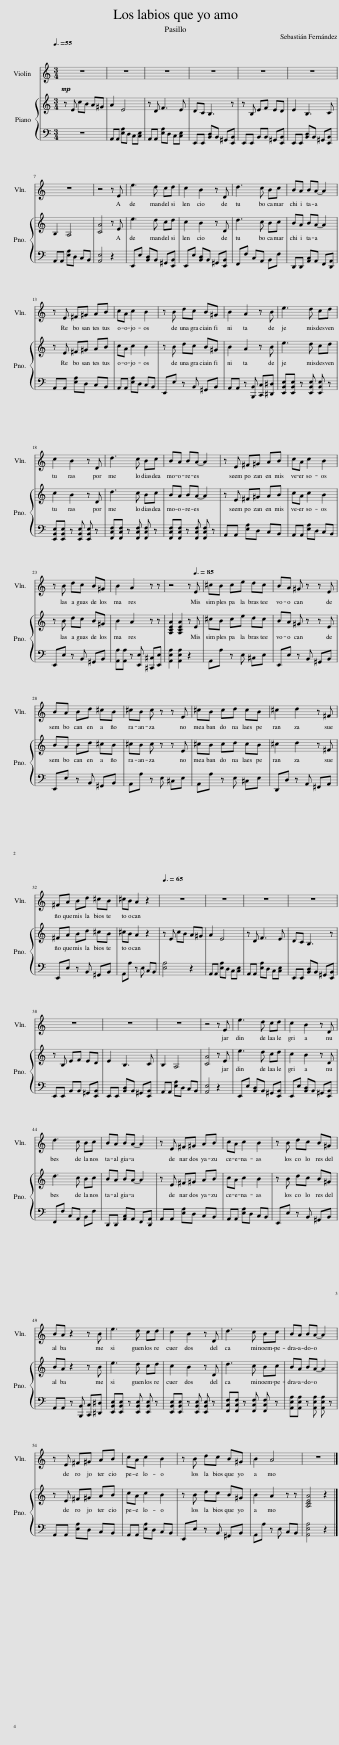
X:1
%%score 1 { 2 | 3 }
L:1/8
Q:3/8=55
M:3/4
I:linebreak $
K:C
V:1 treble
V:2 treble
V:3 bass
V:1
!mp! z6 | z6 | z6 | z6 | z6 | %5
 z6 |$ z6 | z4 z E | e3 d cd | c2 B2 z D | %10
 d3 c Bc | BA BA- A2 |$ z E ^F^G AB | cA c2 B2 | z B dc B^G | %15
 B2 A2 z B | e3 d cd |$ c2 B2 z D | d3 c Bc | BA BA- A2 | %20
 z E ^F^G AB | cA c2 B2 |$ z B dc B^G | B2 A2 z z | z4 z[Q:3/8=85] E | %25
 ^cB ce dc | BA ^G z z E |$ BA Bd ^cB | ^cB c z z E | ^cB cd cB | %30
 ^c2 d2 z ^F |$ ^FA Bd ^cB | ^cB A2 z2 |[Q:3/8=65] z6 | z6 | %35
 z6 | z6 |$ z6 | z6 | z6 | %40
 z4 z E | e3 d cd | c2 B2 z D |$ d3 c Bc | BA BA- A2 | %45
 z E ^F^G AB | cA c2 B2 | z B dc B^G |$ BA z2 z B | e3 d cd | %50
 c2 B2 z D | d3 c Bc | BA BA- A2 |$ z E ^F^G AB | cA c2 B2 | %55
 z B dc B^G | B2 A4 | z6 |] %58
V:2
 z E cB A^G | A2 E4 | z D F3 E | DC B,3 z | z B, EF ED | %5
 E2 B,3 C |$ B,2 A,4 | [CA]4 z E | e3 d cd | c2 B2 z D | %10
 d3 c Bc | BA BA- A2 |$ z E ^F^G AB | cA c2 B2 | z B dc B^G | %15
 B2 A2 z B | e3 d cd |$ c2 B2 z D | d3 c Bc | BA BA- A2 | %20
 z E ^F^G AB | cA c2 B2 |$ z B dc B^G | B2 A2 z z | [A,CEA]2 [A,CEA]2 z E | %25
 ^cB ce dc | BA ^G z z E |$ BA Bd ^cB | ^cB c z z E | ^cB cd cB | %30
 ^c2 d2 z ^F |$ ^FA Bd ^cB | ^cB A2 z2 | z E cB A^G | A2 E4 | %35
 z D F3 E | DC B,3 z |$ z B, EF ED | E2 B,3 C | B,2 A,4 | %40
 [CA]4 z E | e3 d cd | c2 B2 z D |$ d3 c Bc | BA BA- A2 | %45
 z E ^F^G AB | cA c2 B2 | z B dc B^G |$ BA z2 z B | e3 d cd | %50
 c2 B2 z D | d3 c Bc | BA BA- A2 |$ z E ^F^G AB | cA c2 B2 | %55
 z B dc B^G | B2 A2 z z | [A,CEA]4 z2 |] %58
V:3
 z6 | A,,A,, [E,A,]D, C,[C,E,] | A,,A,, [E,A,]D, C,[C,E,] | E,,E,, [B,,D,]B,, ^G,,[E,,B,,] | E,,E,, B,,B,, ^G,,[E,,B,,] | %5
 E,,E,, [B,,D,]B,, ^G,,[E,,B,,] |$ A,,A,, [E,A,]D, C,B,, | [A,,E,]4 z2 | E,,E, [B,,D,]B,, ^G,,[E,,B,,] | E,,E, [B,,D,]B,, ^G,,[E,,B,,] | %10
 F,,F, C,A,, B,,F, | D,,D,, [A,,C,]A,, F,,[D,,A,,] |$ A,,A,, [E,A,]D, C,B,, | A,,A,, [E,A,]D, C,B,, | E,,E, z B,, ^G,,B,, | %15
 A,,A,, z [B,,,B,,] [C,,C,][^D,,^D,] | [E,,B,,E,][E,,B,,E,] z [E,,B,,E,] [E,,B,,E,] z |$ [E,,B,,E,][E,,B,,E,] z [E,,B,,E,] [E,,B,,E,] z | [F,,C,F,][F,,C,F,] z [F,,C,F,] [F,,C,F,] z | [F,,C,F,][F,,C,F,] z [F,,C,F,] [F,,C,F,] z | %20
 A,,A,, [E,A,]D, C,B,, | A,,A,, [E,A,]D, C,B,, |$ E,,E, z B,, ^G,,B,, | [A,,A,][A,,A,] z [E,,E,] [^C,,^C,][E,,E,] | [A,,E,A,]2 [A,,E,A,]2 z2 | %25
 A,,A, z E, ^C,E, | E,,E, z B,, ^G,,B,, |$ E,,E, z B,, ^G,,B,, | A,,A, z E, ^C,E, | A,,A, z E, ^C,E, | %30
 D,,D, z A,, ^F,,A,, |$ E,,E, z B,, ^G,,B,, | A,,A, z E, C,B,, | [E,A,]4 z2 | A,,A,, [E,A,]D, C,[C,E,] | %35
 A,,A,, [E,A,]D, C,[C,E,] | E,,E,, [B,,D,]B,, ^G,,[E,,B,,] |$ E,,E,, B,,B,, ^G,,[E,,B,,] | E,,E,, [B,,D,]B,, ^G,,[E,,B,,] | A,,A,, [E,A,]D, C,B,, | %40
 [A,,E,]4 z2 | E,,E, [B,,D,]B,, ^G,,[E,,B,,] | E,,E, [B,,D,]B,, ^G,,[E,,B,,] |$ F,,F, C,A,, B,,F, | D,,D,, [A,,C,]A,, F,,[D,,A,,] | %45
 A,,A,, [E,A,]D, C,B,, | A,,A,, [E,A,]D, C,B,, | E,,E, z B,, ^G,,B,, |$ A,,A,, z [B,,,B,,] [C,,C,][^D,,^D,] | [E,,B,,E,][E,,B,,E,] z [E,,B,,E,] [E,,B,,E,] z | %50
 [E,,B,,E,][E,,B,,E,] z [E,,B,,E,] [E,,B,,E,] z | [F,,C,F,][F,,C,F,] z [F,,C,F,] [F,,C,F,] z | [A,,E,A,][A,,E,A,] z [A,,E,A,] [A,,E,A,] z |$ A,,A,, [E,A,]D, C,B,, | A,,A,, [E,A,]D, C,B,, | %55
 E,,E, z B,, ^G,,B,, | A,,A, z E, C,B,, | [A,,E,A,]4 z2 |] %58
